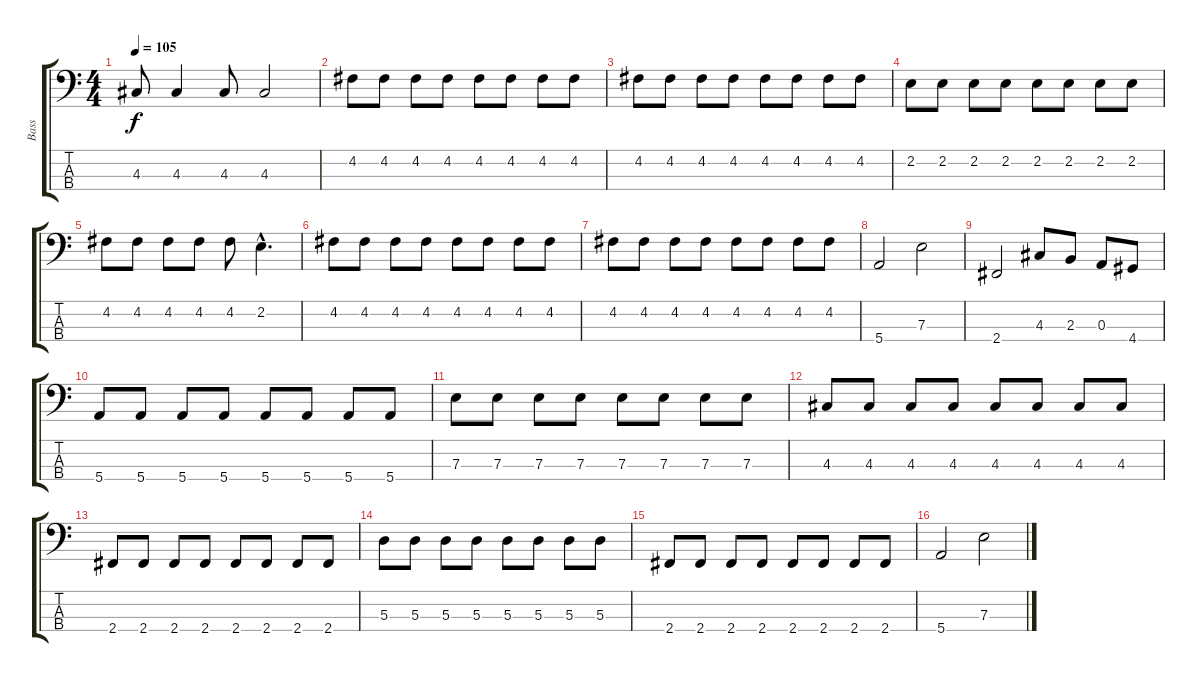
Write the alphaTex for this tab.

\track ("Bass" "Bass") {instrument electricbassfinger}
\staff {score tabs}
\tuning (G2 D2 A1 E1) {hide}
\ts (4 4)
\tempo 105
\clef f4
\ks c
4.3.8{dy f} 4.3.4 4.3.8 4.3.2 |
4.2.8 4.2.8 4.2.8 4.2.8 4.2.8 4.2.8 4.2.8 4.2.8 |
4.2.8 4.2.8 4.2.8 4.2.8 4.2.8 4.2.8 4.2.8 4.2.8 |
2.2.8 2.2.8 2.2.8 2.2.8 2.2.8 2.2.8 2.2.8 2.2.8 |
4.2.8 4.2.8 4.2.8 4.2.8 4.2.8 2.2{hac}.4{d} |
4.2.8 4.2.8 4.2.8 4.2.8 4.2.8 4.2.8 4.2.8 4.2.8 |
4.2.8 4.2.8 4.2.8 4.2.8 4.2.8 4.2.8 4.2.8 4.2.8 |
5.4.2 7.3.2 |
2.4.2 4.3.8 2.3.8 0.3.8 4.4.8 |
5.4.8 5.4.8 5.4.8 5.4.8 5.4.8 5.4.8 5.4.8 5.4.8 |
7.3.8 7.3.8 7.3.8 7.3.8 7.3.8 7.3.8 7.3.8 7.3.8 |
4.3.8 4.3.8 4.3.8 4.3.8 4.3.8 4.3.8 4.3.8 4.3.8 |
2.4.8 2.4.8 2.4.8 2.4.8 2.4.8 2.4.8 2.4.8 2.4.8 |
5.3.8 5.3.8 5.3.8 5.3.8 5.3.8 5.3.8 5.3.8 5.3.8 |
2.4.8 2.4.8 2.4.8 2.4.8 2.4.8 2.4.8 2.4.8 2.4.8 |
5.4.2 7.3.2
